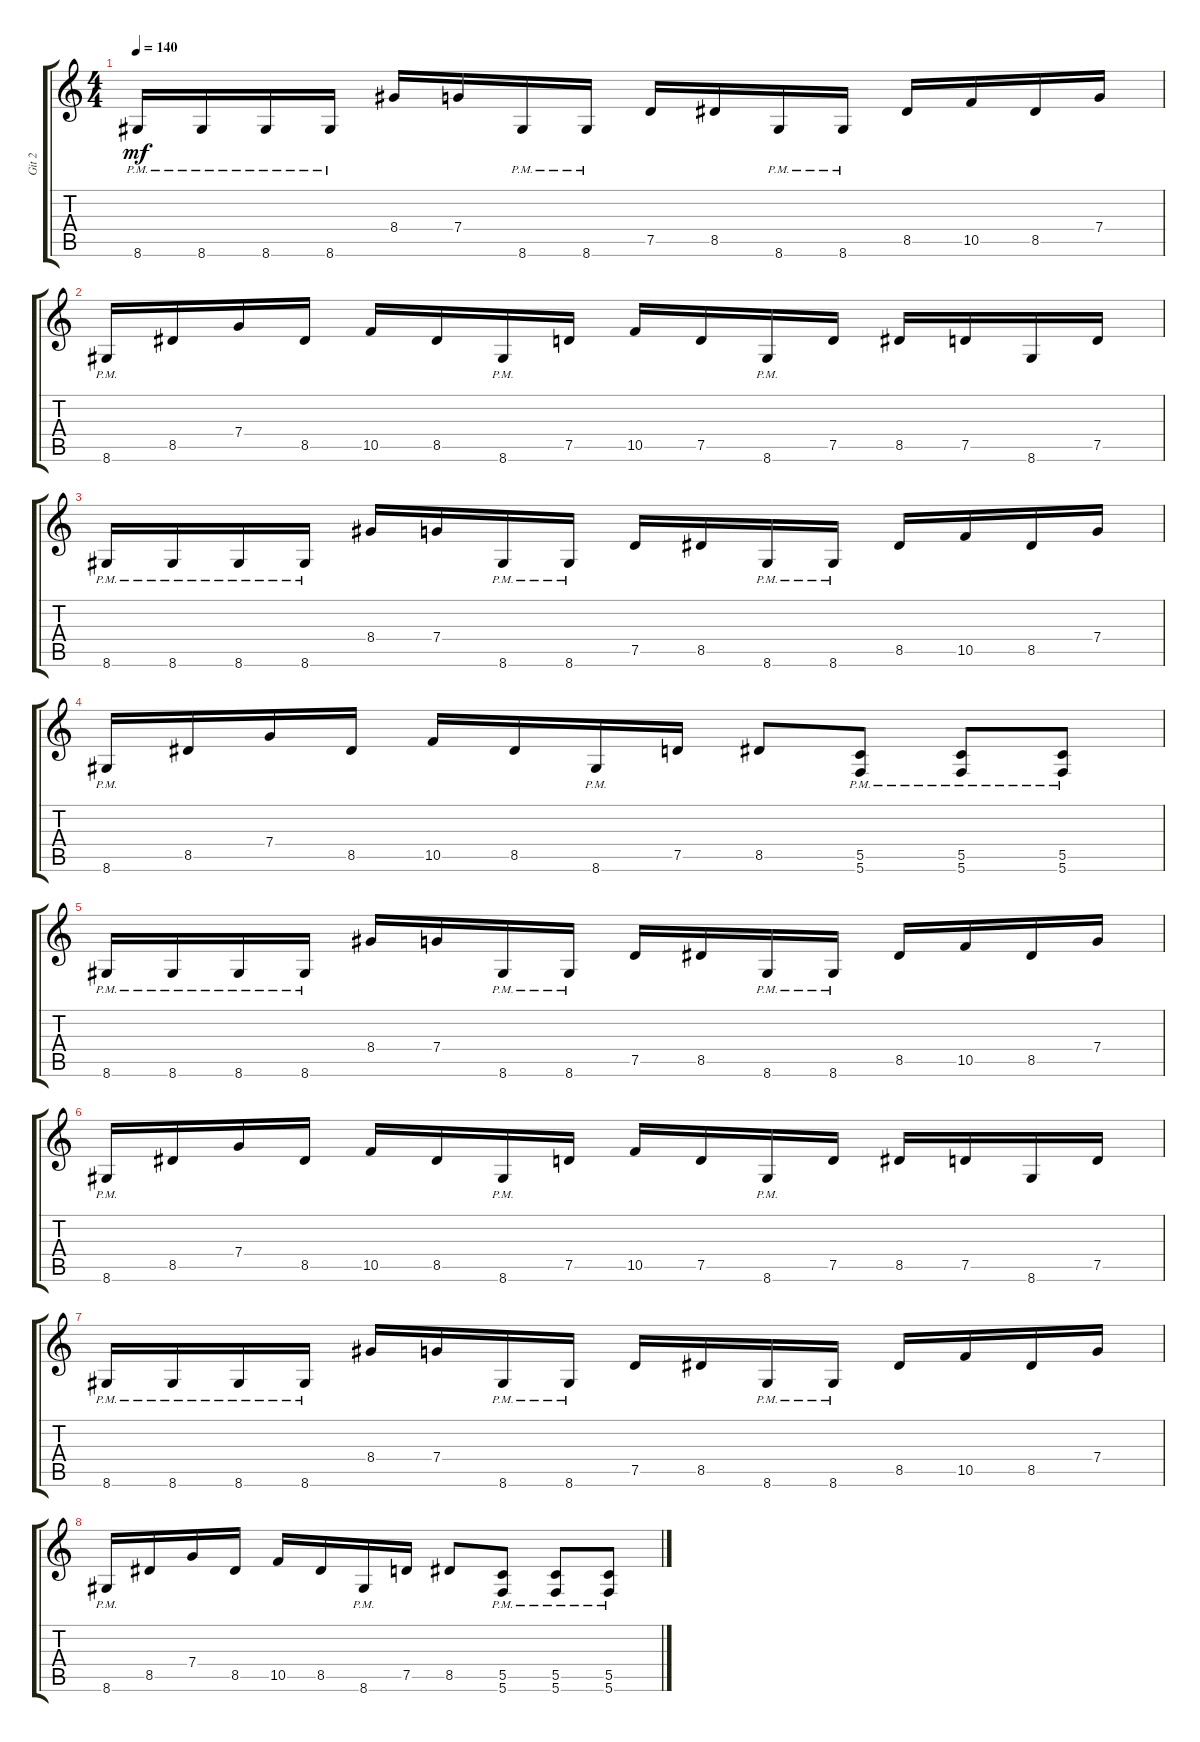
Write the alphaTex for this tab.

\track ("Git 2" "Git 2") {instrument overdrivenguitar}
\staff {score tabs}
\tuning (D4 A3 F3 C3 G2 C2) {hide}
\ts (4 4)
\tempo 140
\clef g2
\ks c
8.6{pm}.16{dy mf} 8.6{pm}.16 8.6{pm}.16 8.6{pm}.16 8.4.16 7.4.16 8.6{pm}.16 8.6{pm}.16 7.5.16 8.5.16 8.6{pm}.16 8.6{pm}.16 8.5.16 10.5.16 8.5.16 7.4.16 |
8.6{pm}.16 8.5.16 7.4.16 8.5.16 10.5.16 8.5.16 8.6{pm}.16 7.5.16 10.5.16 7.5.16 8.6{pm}.16 7.5.16 8.5.16 7.5.16 8.6.16 7.5.16 |
8.6{pm}.16 8.6{pm}.16 8.6{pm}.16 8.6{pm}.16 8.4.16 7.4.16 8.6{pm}.16 8.6{pm}.16 7.5.16 8.5.16 8.6{pm}.16 8.6{pm}.16 8.5.16 10.5.16 8.5.16 7.4.16 |
8.6{pm}.16 8.5.16 7.4.16 8.5.16 10.5.16 8.5.16 8.6{pm}.16 7.5.16 8.5.8 (5.5{pm} 5.6{pm}).8 (5.5{pm} 5.6{pm}).8 (5.5{pm} 5.6{pm}).8 |
8.6{pm}.16 8.6{pm}.16 8.6{pm}.16 8.6{pm}.16 8.4.16 7.4.16 8.6{pm}.16 8.6{pm}.16 7.5.16 8.5.16 8.6{pm}.16 8.6{pm}.16 8.5.16 10.5.16 8.5.16 7.4.16 |
8.6{pm}.16 8.5.16 7.4.16 8.5.16 10.5.16 8.5.16 8.6{pm}.16 7.5.16 10.5.16 7.5.16 8.6{pm}.16 7.5.16 8.5.16 7.5.16 8.6.16 7.5.16 |
8.6{pm}.16 8.6{pm}.16 8.6{pm}.16 8.6{pm}.16 8.4.16 7.4.16 8.6{pm}.16 8.6{pm}.16 7.5.16 8.5.16 8.6{pm}.16 8.6{pm}.16 8.5.16 10.5.16 8.5.16 7.4.16 |
8.6{pm}.16 8.5.16 7.4.16 8.5.16 10.5.16 8.5.16 8.6{pm}.16 7.5.16 8.5.8 (5.5{pm} 5.6{pm}).8 (5.5{pm} 5.6{pm}).8 (5.5{pm} 5.6{pm}).8
